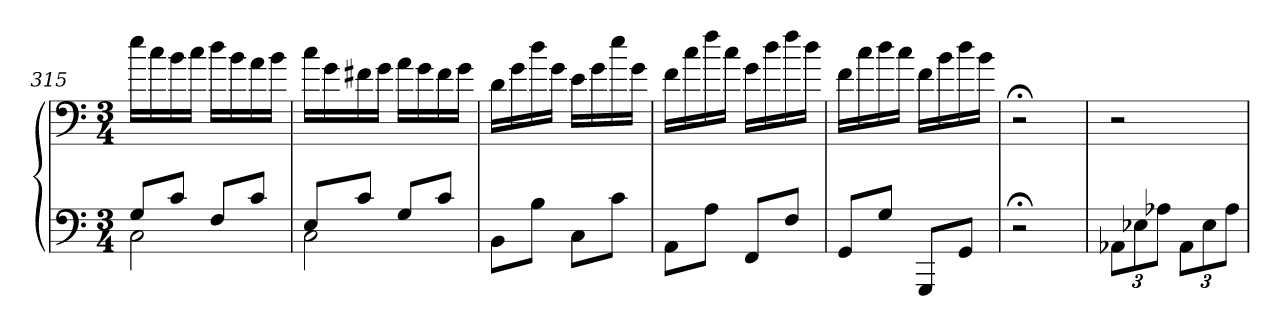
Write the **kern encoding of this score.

**kern	**kern
*part1	*part1
*staff2	*staff1
*clefF4	*clefF4
*k[]	*k[]
*C:	*C:
*M3/4	*M3/4
=315	=315
*^	*
8GL	2C	16eeLL
.	.	16cc
8cJ	.	16b
.	.	16ccJJ
8FL	.	16ddLL
.	.	16b
8cJ	.	16a
.	.	16bJJ
=316	=316	=316
8EL	2C	16ccLL
.	.	16g
8cJ	.	16f#X
.	.	16gJJ
8GL	.	16aLL
.	.	16g
8cJ	.	16f#
.	.	16gJJ
*v	*v	*
=317	=317
8BBL	16dLL
.	16g
8BJ	16dd
.	16gJJ
8CL	16eLL
.	16g
8cJ	16ee
.	16gJJ
=318	=318
8AAL	16fLL
.	16cc
8AJ	16ff
.	16ccJJ
8FFL	16gLL
.	16dd
8FJ	16ff
.	16ddJJ
=319	=319
8GGL	16fLL
.	16cc
8GJ	16dd
.	16ccJJ
8GGGL	16fLL
.	16b
8GGJ	16dd
.	16bJJ
=320	=320
2r;<	2r;<
=321	=321
12AA-XL	2r
12E-X	.
12A-XJ	.
12AA-L	.
12E-	.
12A-J	.
=	=
*-	*-
